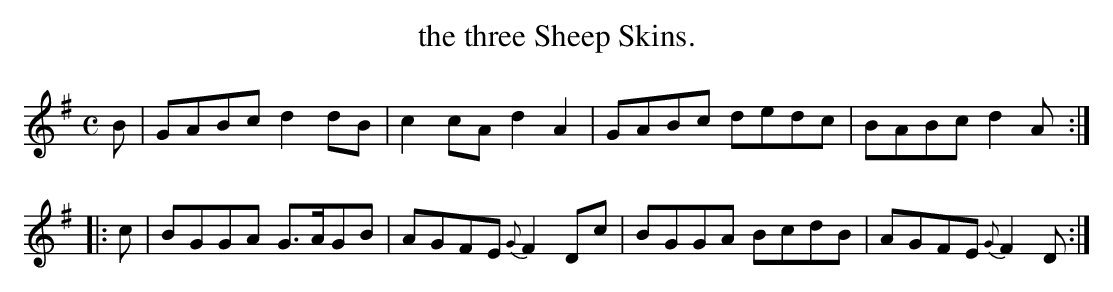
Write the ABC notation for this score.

X:1
T:the three Sheep Skins.
M:C
L:1/8
K:DMix
B|GABc d2 dB|c2cA    d2A2|GABc dedc|BABc    d2A:|
|:c|BGGA G>AGB|AGFE {G}F2Dc|BGGA BcdB|AGFE {G}F2D:|
